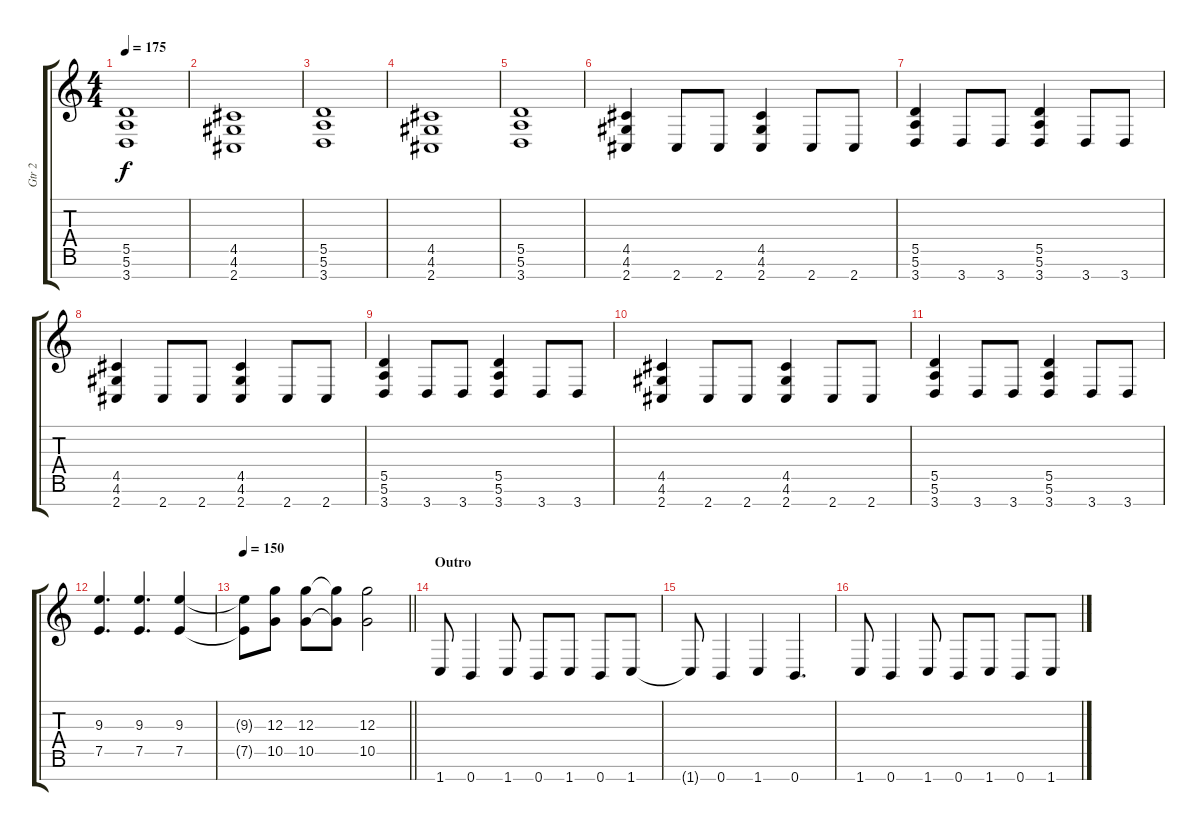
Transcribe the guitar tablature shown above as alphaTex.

\track ("Gtr 2" "Gtr 2") {instrument distortionguitar}
\staff {score tabs}
\tuning (E4 B3 G3 D3 A2 E2 B1) {hide}
\ts (4 4)
\tempo 175
\clef g2
\ks c
(5.5 5.6 3.7).1{dy f} |
(4.5 4.6 2.7).1 |
(5.5 5.6 3.7).1 |
(4.5 4.6 2.7).1 |
(5.5 5.6 3.7).1 |
(4.5 4.6 2.7).4 2.7.8 2.7.8 (4.5 4.6 2.7).4 2.7.8 2.7.8 |
(5.5 5.6 3.7).4 3.7.8 3.7.8 (5.5 5.6 3.7).4 3.7.8 3.7.8 |
(4.5 4.6 2.7).4 2.7.8 2.7.8 (4.5 4.6 2.7).4 2.7.8 2.7.8 |
(5.5 5.6 3.7).4 3.7.8 3.7.8 (5.5 5.6 3.7).4 3.7.8 3.7.8 |
(4.5 4.6 2.7).4 2.7.8 2.7.8 (4.5 4.6 2.7).4 2.7.8 2.7.8 |
(5.5 5.6 3.7).4 3.7.8 3.7.8 (5.5 5.6 3.7).4 3.7.8 3.7.8 |
(9.3 7.5).4{d} (9.3 7.5).4{d} (9.3 7.5).4 |
\tempo 150
\barLineRight lightlight
(9.3{t} 7.5{t}).8 (12.3 10.5).8 (12.3 10.5).8 (12.3{t} 10.5{t}).8 (12.3 10.5).2 |
\section ("" "Outro")
1.7.8 0.7.4 1.7.8 0.7.8 1.7.8 0.7.8 1.7.8 |
1.7{t}.8 0.7.4 1.7.4 0.7.4{d} |
1.7.8 0.7.4 1.7.8 0.7.8 1.7.8 0.7.8 1.7.8
